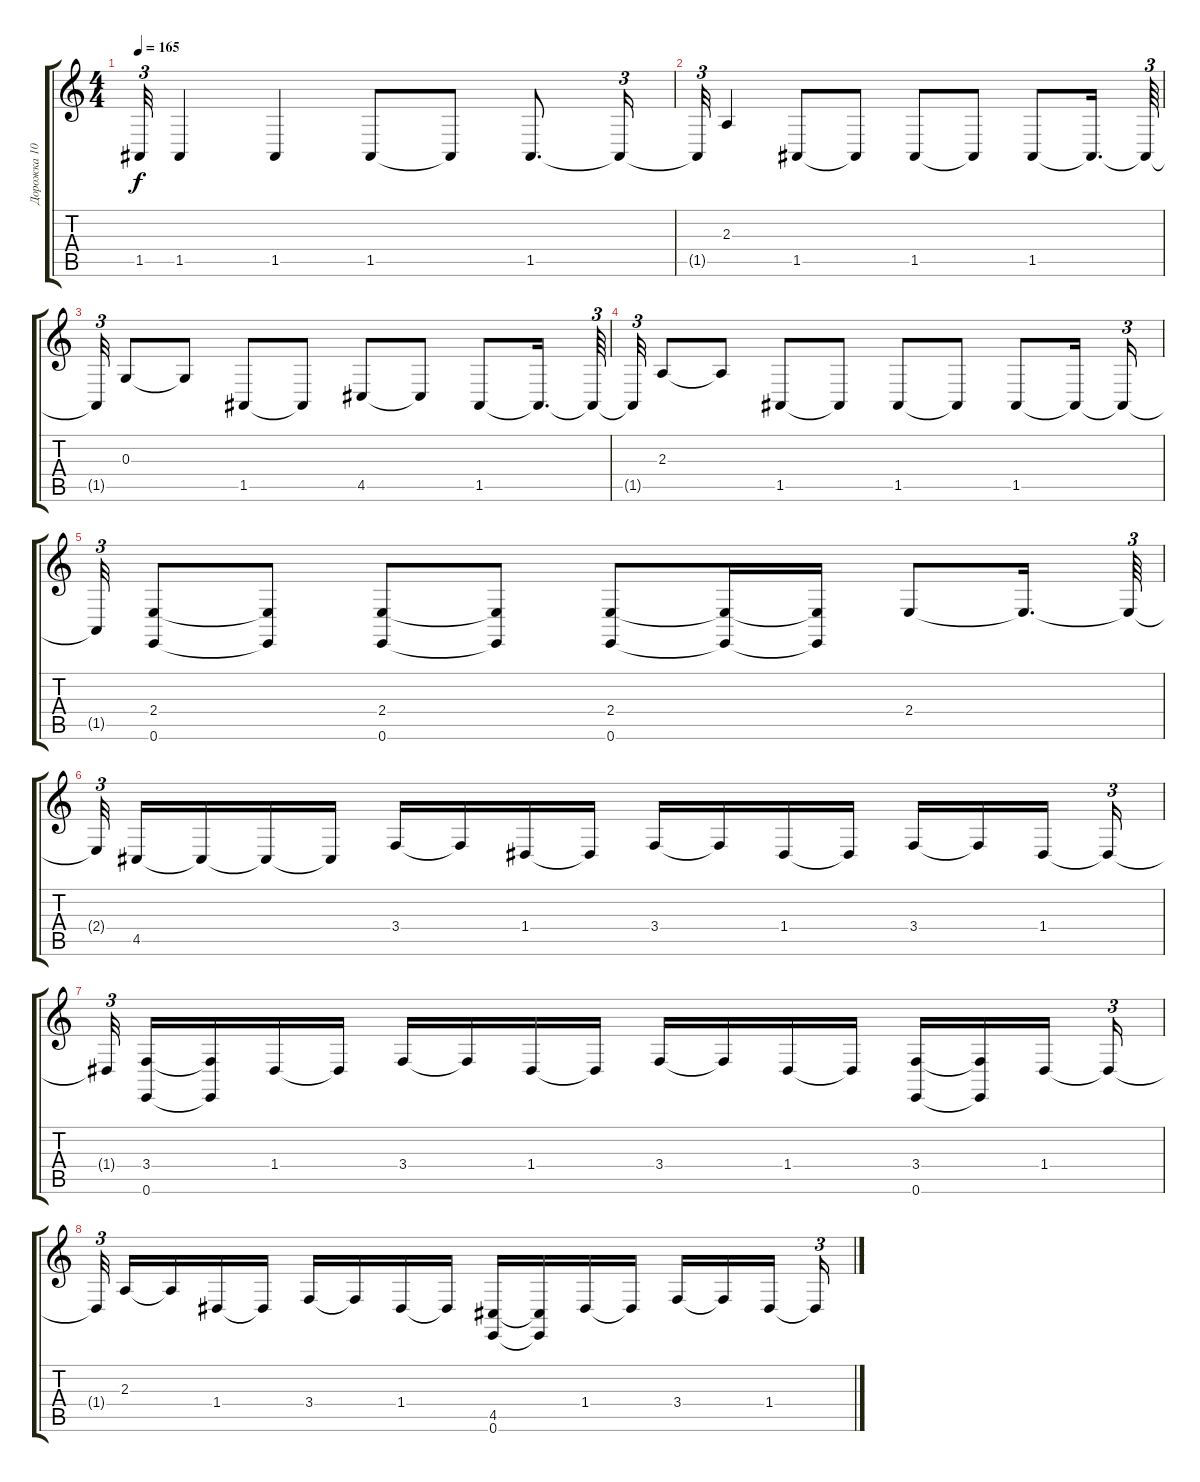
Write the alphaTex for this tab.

\track ("Дорожка 10" "Дорожка 10") {instrument brightacousticpiano}
\staff {score tabs}
\tuning (E4 B3 G3 D3 A2 E2) {hide}
\ts (4 4)
\tempo 165
\clef g2
\ks c
1.5{t}.32{tu (3 2) dy f} 1.5.4 1.5.4 1.5.8 1.5{t}.8 1.5.8{d} 1.5{t}.16{tu (3 2)} |
1.5{t}.32{tu (3 2)} 2.3.4 1.5.8 1.5{t}.8 1.5.8 1.5{t}.8 1.5.8 1.5{t}.16{d} 1.5{t}.64{tu (3 2)} |
1.5{t}.32{tu (3 2)} 0.3.8 0.3{t}.8 1.5.8 1.5{t}.8 4.5.8 4.5{t}.8 1.5.8 1.5{t}.16{d} 1.5{t}.64{tu (3 2)} |
1.5{t}.32{tu (3 2)} 2.3.8 2.3{t}.8 1.5.8 1.5{t}.8 1.5.8 1.5{t}.8 1.5.8 1.5{t}.16 1.5{t}.16{tu (3 2)} |
1.5{t}.32{tu (3 2)} (2.4 0.6).8 (2.4{t} 0.6{t}).8 (2.4 0.6).8 (2.4{t} 0.6{t}).8 (2.4 0.6).8 (2.4{t} 0.6{t}).16 (2.4{t} 0.6{t}).16 2.4.8 2.4{t}.16{d} 2.4{t}.64{tu (3 2)} |
2.4{t}.32{tu (3 2) beam splitsecondary} 4.5.16 4.5{t}.16 4.5{t}.16 4.5{t}.16 3.4.16 3.4{t}.16 1.4.16 1.4{t}.16 3.4.16 3.4{t}.16 1.4.16 1.4{t}.16 3.4.16 3.4{t}.16 1.4.16{beam splitsecondary} 1.4{t}.16{tu (3 2)} |
1.4{t}.32{tu (3 2) beam splitsecondary} (3.4 0.6).16 (3.4{t} 0.6{t}).16 1.4.16 1.4{t}.16 3.4.16 3.4{t}.16 1.4.16 1.4{t}.16 3.4.16 3.4{t}.16 1.4.16 1.4{t}.16 (3.4 0.6).16 (3.4{t} 0.6{t}).16 1.4.16{beam splitsecondary} 1.4{t}.16{tu (3 2)} |
1.4{t}.32{tu (3 2) beam splitsecondary} 2.3.16 2.3{t}.16 1.4.16 1.4{t}.16 3.4.16 3.4{t}.16 1.4.16 1.4{t}.16 (4.5 0.6).16 (4.5{t} 0.6{t}).16 1.4.16 1.4{t}.16 3.4.16 3.4{t}.16 1.4.16{beam splitsecondary} 1.4{t}.16{tu (3 2)}
